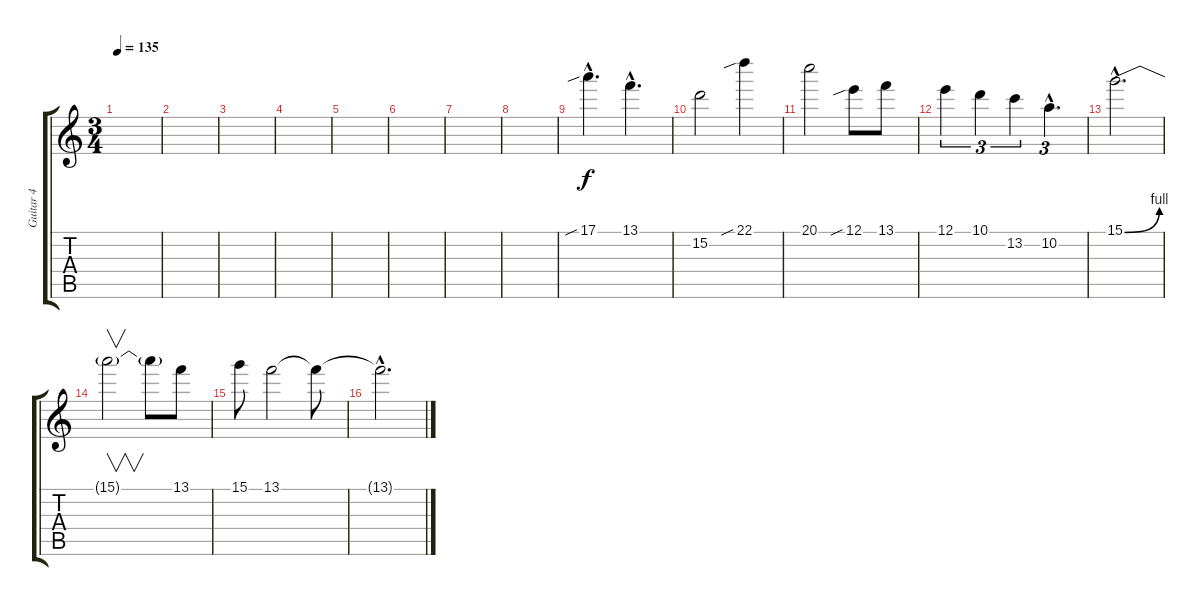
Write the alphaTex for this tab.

\track ("Guitar 4" "Guitar 4") {instrument distortionguitar}
\staff {score tabs}
\tuning (E4 B3 G3 D3 A2 D2) {hide}
\ts (3 4)
\tempo 135
\clef g2
\ks c
|
|
|
|
|
|
|
|
17.1{sib hac}.4{d} 13.1{hac}.4{d} |
15.2.2 22.1{sib}.4 |
20.1.2 12.1{sib}.8 13.1.8 |
12.1.4{tu (3 2)} 10.1.4{tu (3 2)} 13.2.4{tu (3 2)} 10.2{hac}.4{d tu (3 2)} |
15.1{be (bend 0 0 60 4) hac}.2{d} |
15.1{t}.2{v} 15.1{t}.8 13.1.8 |
15.1.8 13.1.2 13.1{t}.8 |
13.1{hac t}.2{d}
